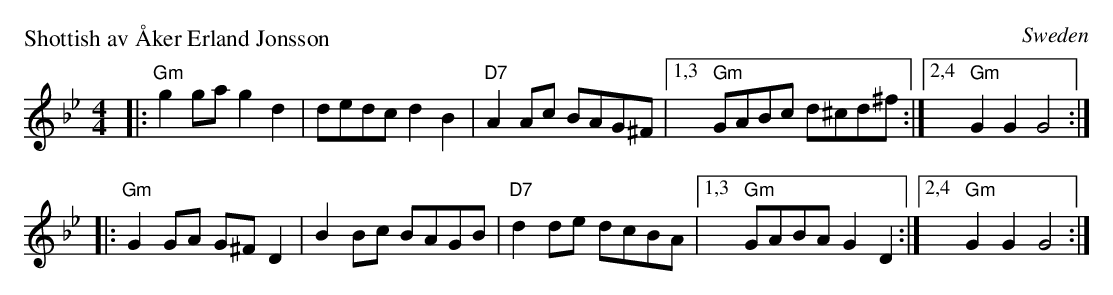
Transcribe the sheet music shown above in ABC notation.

X:1
P: Shottish av \AAker Erland Jonsson
O: Sweden
M: 4/4
L: 1/8
K: Gm
|: "Gm"g2ga g2d2 | dedc d2B2 | "D7"A2Ac BAG^F |1,3 " Gm"GABc d^cd^f :|2,4 " Gm"G2G2 G4 :|
|: "Gm"G2GA G^FD2 | B2Bc BAGB | "D7"d2de dcBA |1,3 " Gm"GABA G2D2 :|2,4 " Gm"G2G2 G4 :|
